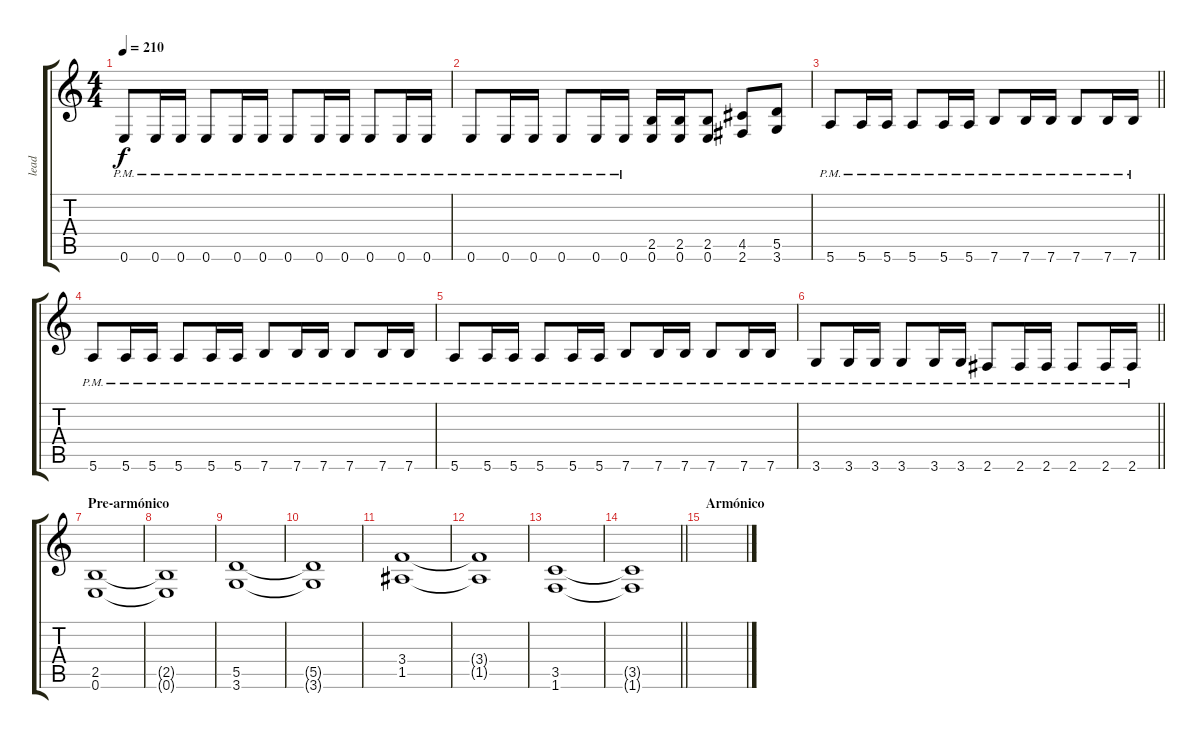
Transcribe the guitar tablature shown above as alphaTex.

\track ("lead" "lead") {instrument distortionguitar}
\staff {score tabs}
\tuning (E4 B3 G3 D3 A2 E2) {hide}
\ts (4 4)
\tempo 210
\clef g2
\ks c
0.6{pm}.8{dy f} 0.6{pm}.16 0.6{pm}.16 0.6{pm}.8 0.6{pm}.16 0.6{pm}.16 0.6{pm}.8 0.6{pm}.16 0.6{pm}.16 0.6{pm}.8 0.6{pm}.16 0.6{pm}.16 |
0.6{pm}.8 0.6{pm}.16 0.6{pm}.16 0.6{pm}.8 0.6{pm}.16 0.6{pm}.16 (2.5 0.6).16 (2.5 0.6).16 (2.5 0.6).8 (4.5 2.6).8 (5.5 3.6).8 |
\barLineRight lightlight
5.6{pm}.8 5.6{pm}.16 5.6{pm}.16 5.6{pm}.8 5.6{pm}.16 5.6{pm}.16 7.6{pm}.8 7.6{pm}.16 7.6{pm}.16 7.6{pm}.8 7.6{pm}.16 7.6{pm}.16 |
5.6{pm}.8 5.6{pm}.16 5.6{pm}.16 5.6{pm}.8 5.6{pm}.16 5.6{pm}.16 7.6{pm}.8 7.6{pm}.16 7.6{pm}.16 7.6{pm}.8 7.6{pm}.16 7.6{pm}.16 |
5.6{pm}.8 5.6{pm}.16 5.6{pm}.16 5.6{pm}.8 5.6{pm}.16 5.6{pm}.16 7.6{pm}.8 7.6{pm}.16 7.6{pm}.16 7.6{pm}.8 7.6{pm}.16 7.6{pm}.16 |
\barLineRight lightlight
3.6{pm}.8 3.6{pm}.16 3.6{pm}.16 3.6{pm}.8 3.6{pm}.16 3.6{pm}.16 2.6{pm}.8 2.6{pm}.16 2.6{pm}.16 2.6{pm}.8 2.6{pm}.16 2.6{pm}.16 |
\section ("" "Pre-armónico")
(2.5 0.6).1 |
(2.5{t} 0.6{t}).1 |
(5.5 3.6).1 |
(5.5{t} 3.6{t}).1 |
(3.4 1.5).1 |
(3.4{t} 1.5{t}).1 |
(3.5 1.6).1 |
\barLineRight lightlight
(3.5{t} 1.6{t}).1 |
\section ("" "Armónico")
